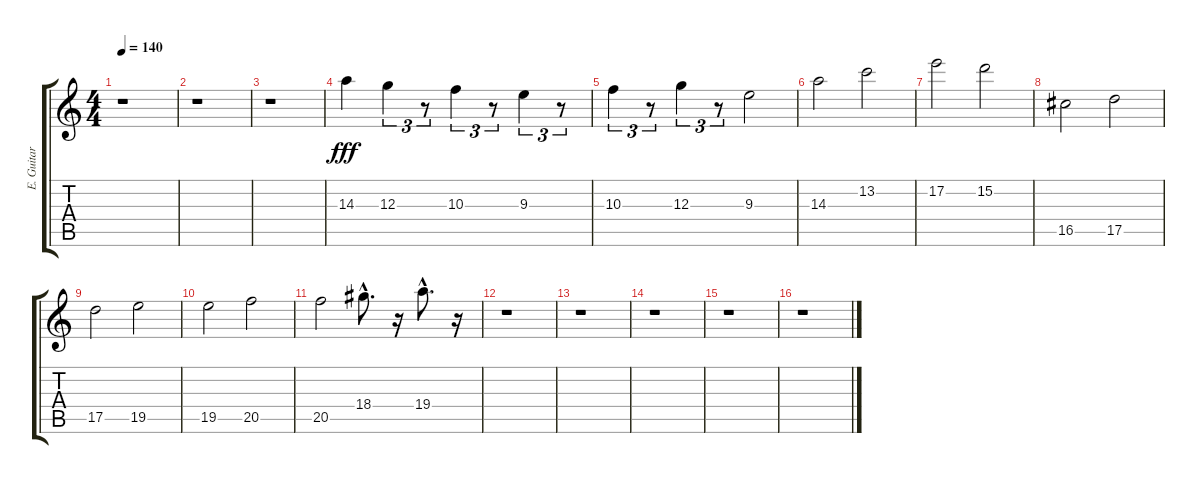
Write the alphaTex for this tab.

\track ("E. Guitar 4" "E. Guitar ") {instrument distortionguitar}
\staff {score tabs}
\tuning (E4 B3 G3 D3 A2 D2) {hide}
\ts (4 4)
\tempo 140
\clef g2
\ks c
r.1{dy fff} |
r.1 |
r.1 |
14.3.4 12.3.4{tu (3 2)} r.8{tu (3 2)} 10.3.4{tu (3 2)} r.8{tu (3 2)} 9.3.4{tu (3 2)} r.8{tu (3 2)} |
10.3.4{tu (3 2)} r.8{tu (3 2)} 12.3.4{tu (3 2)} r.8{tu (3 2)} 9.3.2 |
14.3.2 13.2.2 |
17.2.2 15.2.2 |
16.5.2 17.5.2 |
17.5.2 19.5.2 |
19.5.2 20.5.2 |
20.5.2 18.4{hac}.8{d} r.16 19.4{hac}.8{d} r.16 |
r.1 |
r.1 |
r.1 |
r.1 |
r.1
